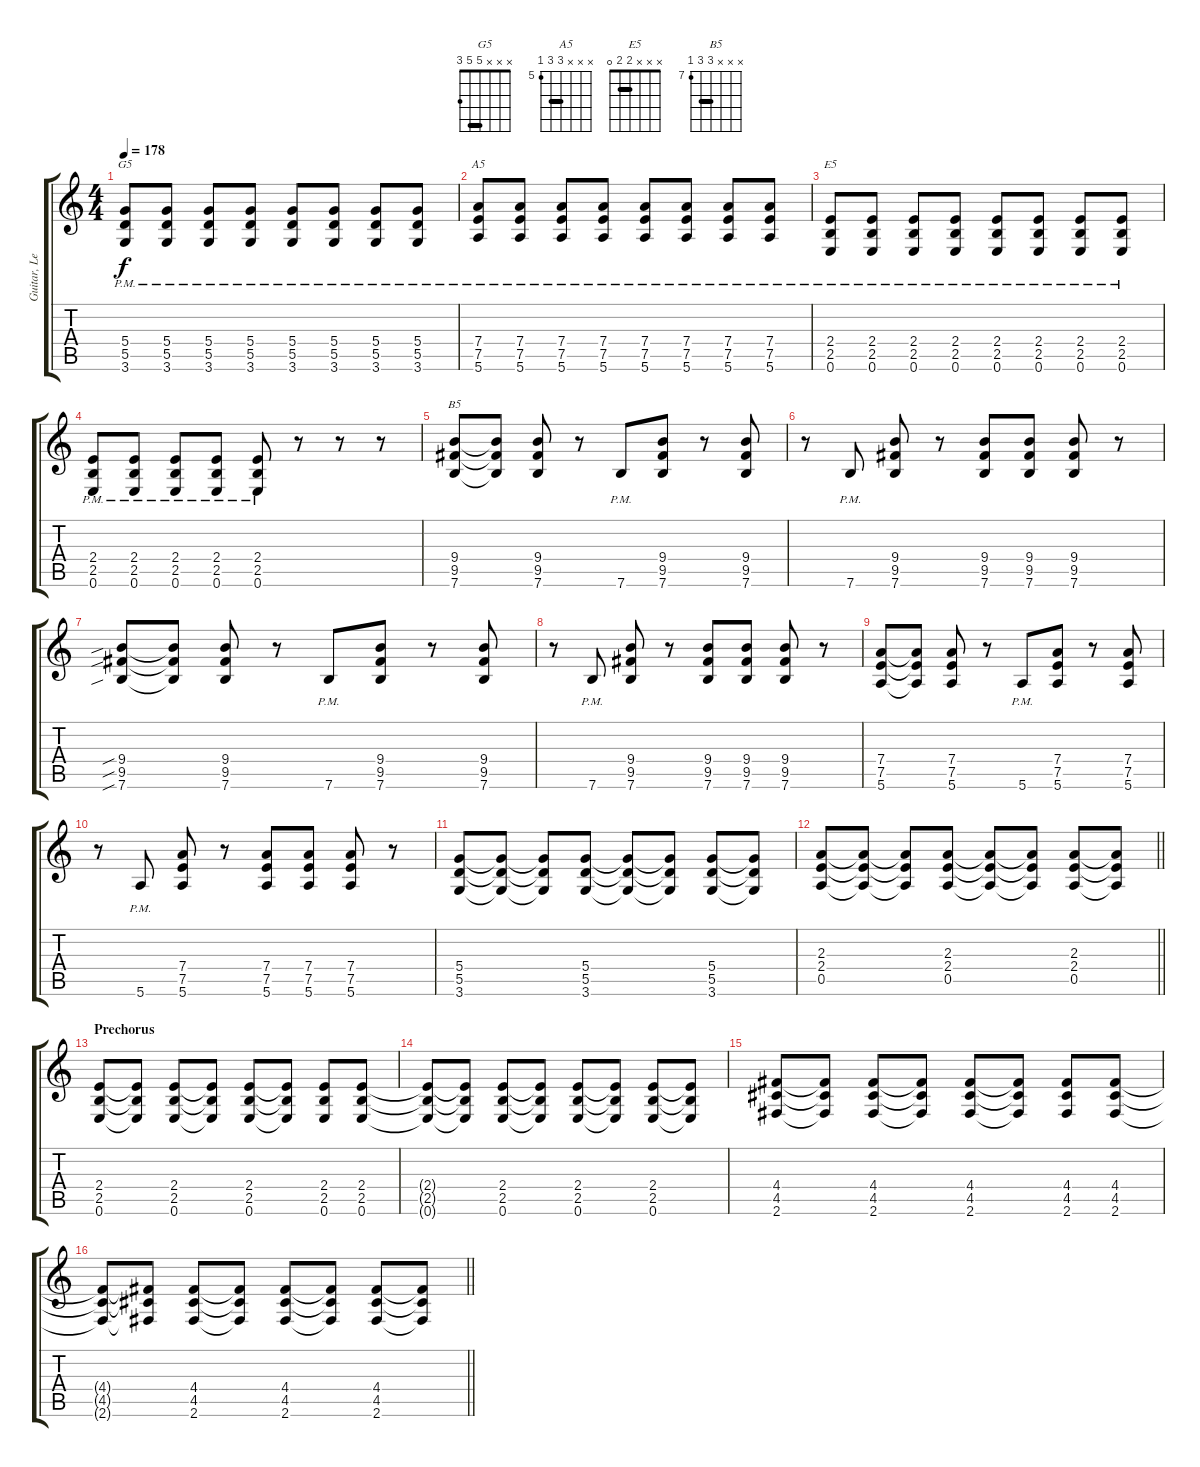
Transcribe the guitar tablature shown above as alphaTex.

\track ("Guitar, Lead" "Guitar, Le") {instrument overdrivenguitar}
\staff {score tabs}
\tuning (E4 B3 G3 D3 A2 E2) {hide}
\chord ("G5" x x x 5 5 3) {barre 5}
\chord ("A5" x x x 7 7 5) {firstfret 5 barre 7}
\chord ("E5" x x x 2 2 0) {barre 2}
\chord ("B5" x x x 9 9 7) {firstfret 7 barre 9}
\ts (4 4)
\tempo 178
\clef g2
\ks c
(5.4{pm} 5.5{pm} 3.6{pm}).8{ch "G5" dy f} (5.4{pm} 5.5{pm} 3.6{pm}).8 (5.4{pm} 5.5{pm} 3.6{pm}).8 (5.4{pm} 5.5{pm} 3.6{pm}).8 (5.4{pm} 5.5{pm} 3.6{pm}).8 (5.4{pm} 5.5{pm} 3.6{pm}).8 (5.4{pm} 5.5{pm} 3.6{pm}).8 (5.4{pm} 5.5{pm} 3.6{pm}).8 |
(7.4{pm} 7.5{pm} 5.6{pm}).8{ch "A5"} (7.4{pm} 7.5{pm} 5.6{pm}).8 (7.4{pm} 7.5{pm} 5.6{pm}).8 (7.4{pm} 7.5{pm} 5.6{pm}).8 (7.4{pm} 7.5{pm} 5.6{pm}).8 (7.4{pm} 7.5{pm} 5.6{pm}).8 (7.4{pm} 7.5{pm} 5.6{pm}).8 (7.4{pm} 7.5{pm} 5.6{pm}).8 |
(2.4{pm} 2.5{pm} 0.6{pm}).8{ch "E5"} (2.4{pm} 2.5{pm} 0.6{pm}).8 (2.4{pm} 2.5{pm} 0.6{pm}).8 (2.4{pm} 2.5{pm} 0.6{pm}).8 (2.4{pm} 2.5{pm} 0.6{pm}).8 (2.4{pm} 2.5{pm} 0.6{pm}).8 (2.4{pm} 2.5{pm} 0.6{pm}).8 (2.4{pm} 2.5{pm} 0.6{pm}).8 |
(2.4{pm} 2.5{pm} 0.6{pm}).8 (2.4{pm} 2.5{pm} 0.6{pm}).8 (2.4{pm} 2.5{pm} 0.6{pm}).8 (2.4{pm} 2.5{pm} 0.6{pm}).8 (2.4{pm} 2.5{pm} 0.6{pm}).8 r.8 r.8 r.8 |
(9.4 9.5 7.6).8{ch "B5"} (9.4{t} 9.5{t} 7.6{t}).8 (9.4 9.5 7.6).8 r.8 7.6{pm}.8 (9.4 9.5 7.6).8 r.8 (9.4 9.5 7.6).8 |
r.8 7.6{pm}.8 (9.4 9.5 7.6).8 r.8 (9.4 9.5 7.6).8 (9.4 9.5 7.6).8 (9.4 9.5 7.6).8 r.8 |
(9.4{sib} 9.5{sib} 7.6{sib}).8 (9.4{t} 9.5{t} 7.6{t}).8 (9.4 9.5 7.6).8 r.8 7.6{pm}.8 (9.4 9.5 7.6).8 r.8 (9.4 9.5 7.6).8 |
r.8 7.6{pm}.8 (9.4 9.5 7.6).8 r.8 (9.4 9.5 7.6).8 (9.4 9.5 7.6).8 (9.4 9.5 7.6).8 r.8 |
(7.4 7.5 5.6).8 (7.4{t} 7.5{t} 5.6{t}).8 (7.4 7.5 5.6).8 r.8 5.6{pm}.8 (7.4 7.5 5.6).8 r.8 (7.4 7.5 5.6).8 |
r.8 5.6{pm}.8 (7.4 7.5 5.6).8 r.8 (7.4 7.5 5.6).8 (7.4 7.5 5.6).8 (7.4 7.5 5.6).8 r.8 |
(5.4 5.5 3.6).8 (5.4{t} 5.5{t} 3.6{t}).8 (5.4{t} 5.5{t} 3.6{t}).8 (5.4 5.5 3.6).8 (5.4{t} 5.5{t} 3.6{t}).8 (5.4{t} 5.5{t} 3.6{t}).8 (5.4 5.5 3.6).8 (5.4{t} 5.5{t} 3.6{t}).8 |
\barLineRight lightlight
(2.3 2.4 0.5).8 (2.3{t} 2.4{t} 0.5{t}).8 (2.3{t} 2.4{t} 0.5{t}).8 (2.3 2.4 0.5).8 (2.3{t} 2.4{t} 0.5{t}).8 (2.3{t} 2.4{t} 0.5{t}).8 (2.3 2.4 0.5).8 (2.3{t} 2.4{t} 0.5{t}).8 |
\section ("" "Prechorus")
(2.4 2.5 0.6).8 (2.4{t} 2.5{t} 0.6{t}).8 (2.4 2.5 0.6).8 (2.4{t} 2.5{t} 0.6{t}).8 (2.4 2.5 0.6).8 (2.4{t} 2.5{t} 0.6{t}).8 (2.4 2.5 0.6).8 (2.4 2.5 0.6).8 |
(2.4{t} 2.5{t} 0.6{t}).8 (2.4{t} 2.5{t} 0.6{t}).8 (2.4 2.5 0.6).8 (2.4{t} 2.5{t} 0.6{t}).8 (2.4 2.5 0.6).8 (2.4{t} 2.5{t} 0.6{t}).8 (2.4 2.5 0.6).8 (2.4{t} 2.5{t} 0.6{t}).8 |
(4.4 4.5 2.6).8 (4.4{t} 4.5{t} 2.6{t}).8 (4.4 4.5 2.6).8 (4.4{t} 4.5{t} 2.6{t}).8 (4.4 4.5 2.6).8 (4.4{t} 4.5{t} 2.6{t}).8 (4.4 4.5 2.6).8 (4.4 4.5 2.6).8 |
\barLineRight lightlight
(4.4{t} 4.5{t} 2.6{t}).8 (4.4{t} 4.5{t} 2.6{t}).8 (4.4 4.5 2.6).8 (4.4{t} 4.5{t} 2.6{t}).8 (4.4 4.5 2.6).8 (4.4{t} 4.5{t} 2.6{t}).8 (4.4 4.5 2.6).8 (4.4{t} 4.5{t} 2.6{t}).8
